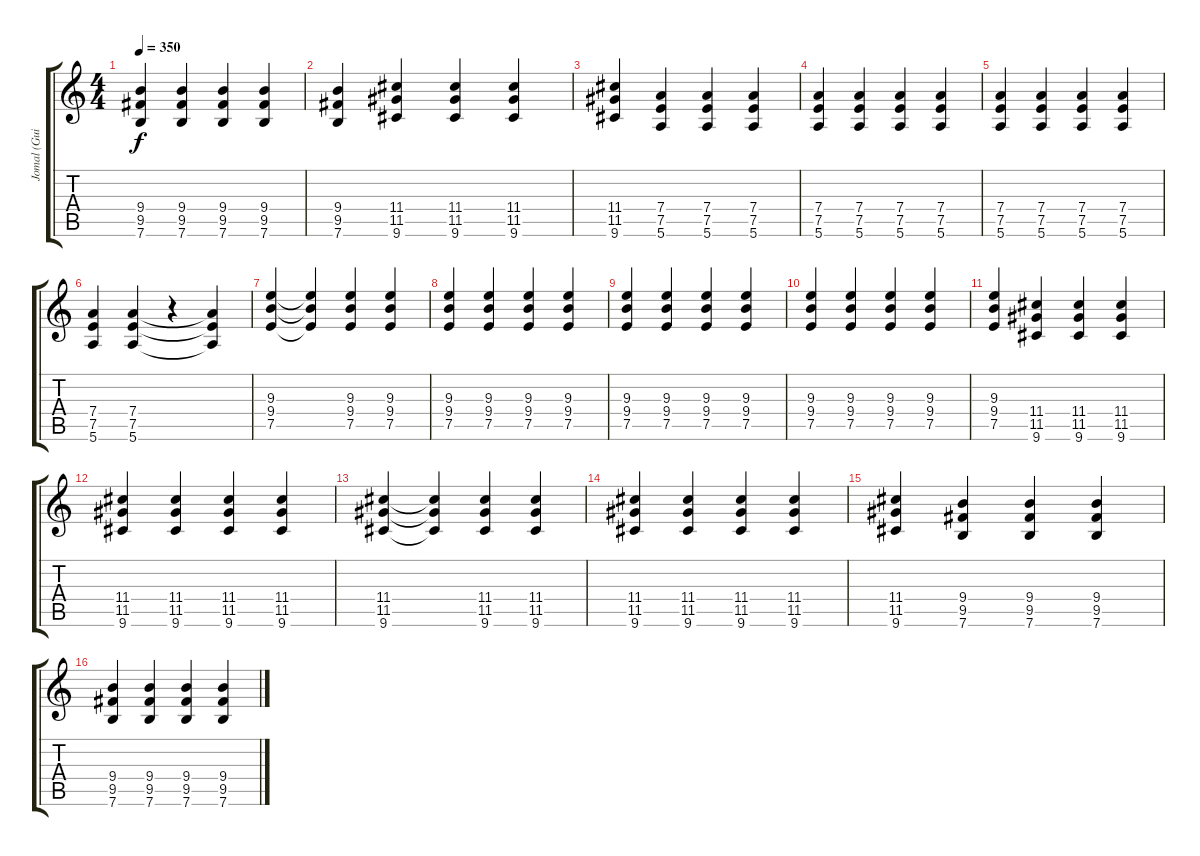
\track ("Jomal (Guitar 1)" "Jomal (Gui") {instrument electricguitarjazz}
\staff {score tabs}
\tuning (E4 B3 G3 D3 A2 E2) {hide}
\ts (4 4)
\tempo 350
\clef g2
\ks c
(9.4 9.5 7.6).4{dy f} (9.4 9.5 7.6).4 (9.4 9.5 7.6).4 (9.4 9.5 7.6).4 |
(9.4 9.5 7.6).4 (11.4 11.5 9.6).4 (11.4 11.5 9.6).4 (11.4 11.5 9.6).4 |
(11.4 11.5 9.6).4 (7.4 7.5 5.6).4 (7.4 7.5 5.6).4 (7.4 7.5 5.6).4 |
(7.4 7.5 5.6).4 (7.4 7.5 5.6).4 (7.4 7.5 5.6).4 (7.4 7.5 5.6).4 |
(7.4 7.5 5.6).4 (7.4 7.5 5.6).4 (7.4 7.5 5.6).4 (7.4 7.5 5.6).4 |
(7.4 7.5 5.6).4 (7.4 7.5 5.6).4 r.4 (7.4{t} 7.5{t} 5.6{t}).4 |
(9.3 9.4 7.5).4 (9.3{t} 9.4{t} 7.5{t}).4 (9.3 9.4 7.5).4 (9.3 9.4 7.5).4 |
(9.3 9.4 7.5).4 (9.3 9.4 7.5).4 (9.3 9.4 7.5).4 (9.3 9.4 7.5).4 |
(9.3 9.4 7.5).4 (9.3 9.4 7.5).4 (9.3 9.4 7.5).4 (9.3 9.4 7.5).4 |
(9.3 9.4 7.5).4 (9.3 9.4 7.5).4 (9.3 9.4 7.5).4 (9.3 9.4 7.5).4 |
(9.3 9.4 7.5).4 (11.4 11.5 9.6).4 (11.4 11.5 9.6).4 (11.4 11.5 9.6).4 |
(11.4 11.5 9.6).4 (11.4 11.5 9.6).4 (11.4 11.5 9.6).4 (11.4 11.5 9.6).4 |
(11.4 11.5 9.6).4 (11.4{t} 11.5{t} 9.6{t}).4 (11.4 11.5 9.6).4 (11.4 11.5 9.6).4 |
(11.4 11.5 9.6).4 (11.4 11.5 9.6).4 (11.4 11.5 9.6).4 (11.4 11.5 9.6).4 |
(11.4 11.5 9.6).4 (9.4 9.5 7.6).4 (9.4 9.5 7.6).4 (9.4 9.5 7.6).4 |
(9.4 9.5 7.6).4 (9.4 9.5 7.6).4 (9.4 9.5 7.6).4 (9.4 9.5 7.6).4
